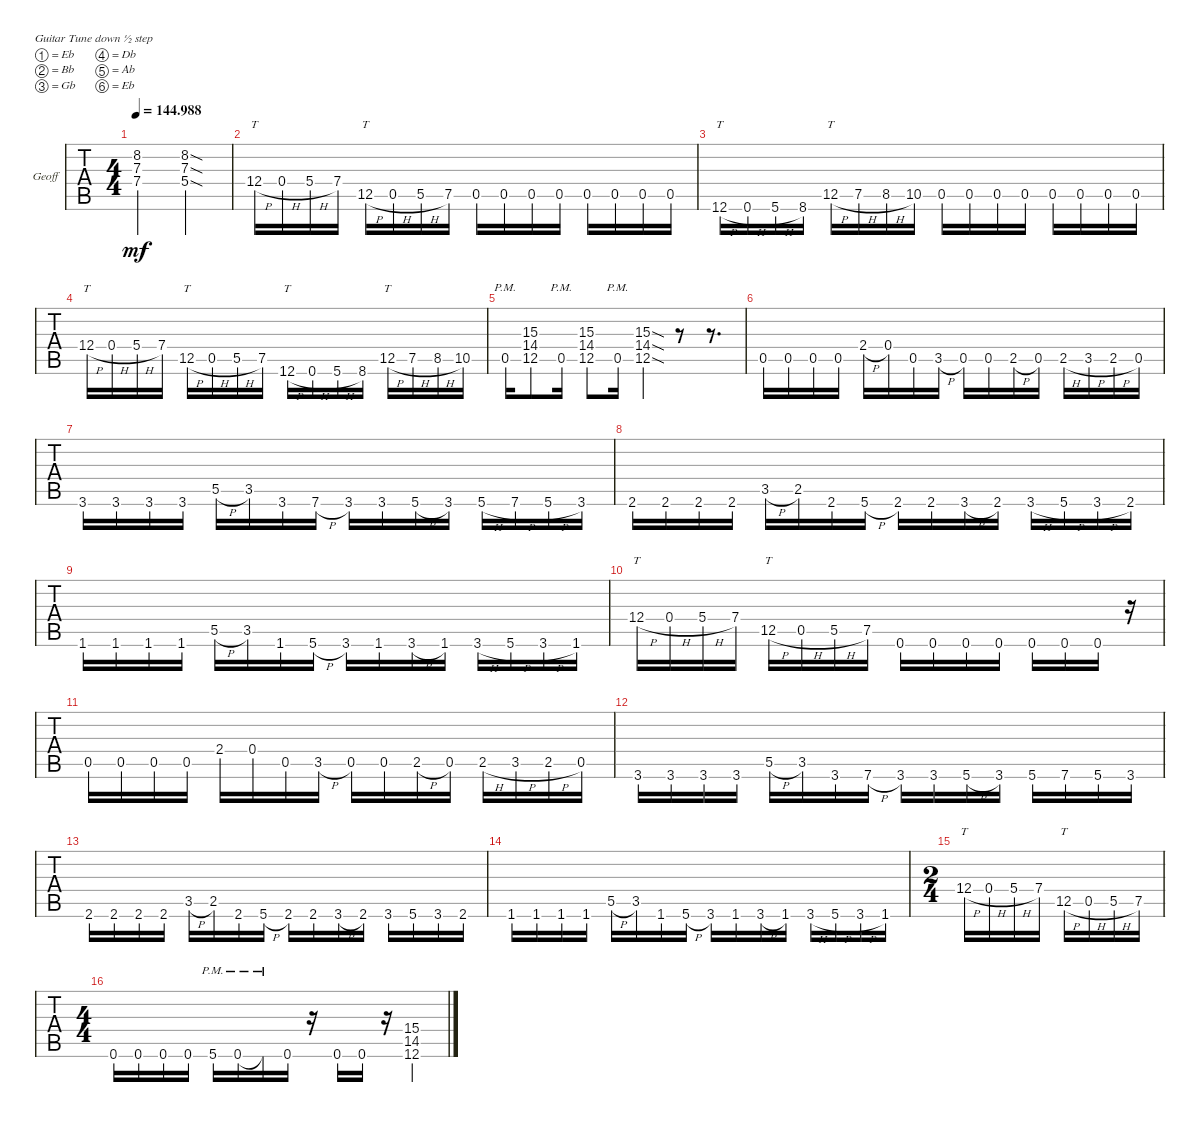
\defaultSystemsLayout 4
\bracketExtendMode groupsimilarinstruments
\firstSystemTrackNameOrientation horizontal
\otherSystemsTrackNameOrientation horizontal
\track ("Geoff" "Geoff") {instrument acousticguitarsteel}
\staff {tabs}
\tuning (Eb4 Bb3 Gb3 Db3 Ab2 Eb2)
\ts (4 4)
\tempo
144.988
\accidentals auto
\clef g2
\ottava regular
\simile none
\ks c
(7.4 7.3 8.2).2{dy mf} (8.2{sod} 5.4{sod} 7.3{sod}).2 |
12.4{h}.16{tt} 0.4{h}.16 5.4{h}.16 7.4.16 12.5{h}.16{tt} 0.5{h}.16 5.5{h}.16 7.5.16 0.5.16 0.5.16 0.5.16 0.5.16 0.5.16 0.5.16 0.5.16 0.5.16 |
12.6{h}.16{tt} 0.6{h}.16 5.6{h}.16 8.6.16 12.5{h}.16{tt} 7.5{h}.16 8.5{h}.16 10.5.16 0.5.16 0.5.16 0.5.16 0.5.16 0.5.16 0.5.16 0.5.16 0.5.16 |
12.4{h}.16{tt} 0.4{h}.16 5.4{h}.16 7.4.16 12.5{h}.16{tt} 0.5{h}.16 5.5{h}.16 7.5.16 12.6{h}.16{tt} 0.6{h}.16 5.6{h}.16 8.6.16 12.5{h}.16{tt} 7.5{h}.16 8.5{h}.16 10.5.16 |
0.5{pm}.16 (12.5 14.4 15.3).8 0.5{pm}.16 (12.5 14.4 15.3).8 0.5{pm}.16 (12.5{sod} 14.4{sod} 15.3{sod}).4 r.8 r.8{d} |
0.5.16 0.5.16 0.5.16 0.5.16 2.4{h}.16 0.4.16 0.5.16 3.5{h}.16 0.5.16 0.5.16 2.5{h}.16 0.5.16 2.5{h}.16 3.5{h}.16 2.5{h}.16 0.5.16 |
3.6.16 3.6.16 3.6.16 3.6.16 5.5{h}.16 3.5.16 3.6.16 7.6{h}.16 3.6.16 3.6.16 5.6{h}.16 3.6.16 5.6{h}.16 7.6{h}.16 5.6{h}.16 3.6.16 |
2.6.16 2.6.16 2.6.16 2.6.16 3.5{h}.16 2.5.16 2.6.16 5.6{h}.16 2.6.16 2.6.16 3.6{h}.16 2.6.16 3.6{h}.16 5.6{h}.16 3.6{h}.16 2.6.16 |
1.6.16 1.6.16 1.6.16 1.6.16 5.5{h}.16 3.5.16 1.6.16 5.6{h}.16 3.6.16 1.6.16 3.6{h}.16 1.6.16 3.6{h}.16 5.6{h}.16 3.6{h}.16 1.6.16 |
12.4{h}.16{tt} 0.4{h}.16 5.4{h}.16 7.4.16 12.5{h}.16{tt} 0.5{h}.16 5.5{h}.16 7.5.16 0.6.16 0.6.16 0.6.16 0.6.16 0.6.16 0.6.16 0.6.16 r.16 |
0.5.16 0.5.16 0.5.16 0.5.16 2.4.16 0.4.16 0.5.16 3.5{h}.16 0.5.16 0.5.16 2.5{h}.16 0.5.16 2.5{h}.16 3.5{h}.16 2.5{h}.16 0.5.16 |
3.6.16 3.6.16 3.6.16 3.6.16 5.5{h}.16 3.5.16 3.6.16 7.6{h}.16 3.6.16 3.6.16 5.6{h}.16 3.6.16 5.6.16 7.6.16 5.6.16 3.6.16 |
2.6.16 2.6.16 2.6.16 2.6.16 3.5{h}.16 2.5.16 2.6.16 5.6{h}.16 2.6.16 2.6.16 3.6{h}.16 2.6.16 3.6.16 5.6.16 3.6.16 2.6.16 |
1.6.16 1.6.16 1.6.16 1.6.16 5.5{h}.16 3.5.16 1.6.16 5.6{h}.16 3.6.16 1.6.16 3.6{h}.16 1.6.16 3.6{h}.16 5.6{h}.16 3.6{h}.16 1.6.16 |
\ts (2 4)
12.4{h}.16{tt} 0.4{h}.16 5.4{h}.16 7.4.16 12.5{h}.16{tt} 0.5{h}.16 5.5{h}.16 7.5.16 |
\ts (4 4)
0.6.16 0.6.16 0.6.16 0.6.16 5.6{pm}.16 0.6{pm}.16 0.6{pm t}.16 0.6.16 r.16 0.6.16 0.6.16 r.16 (12.6 14.5 15.4).4
